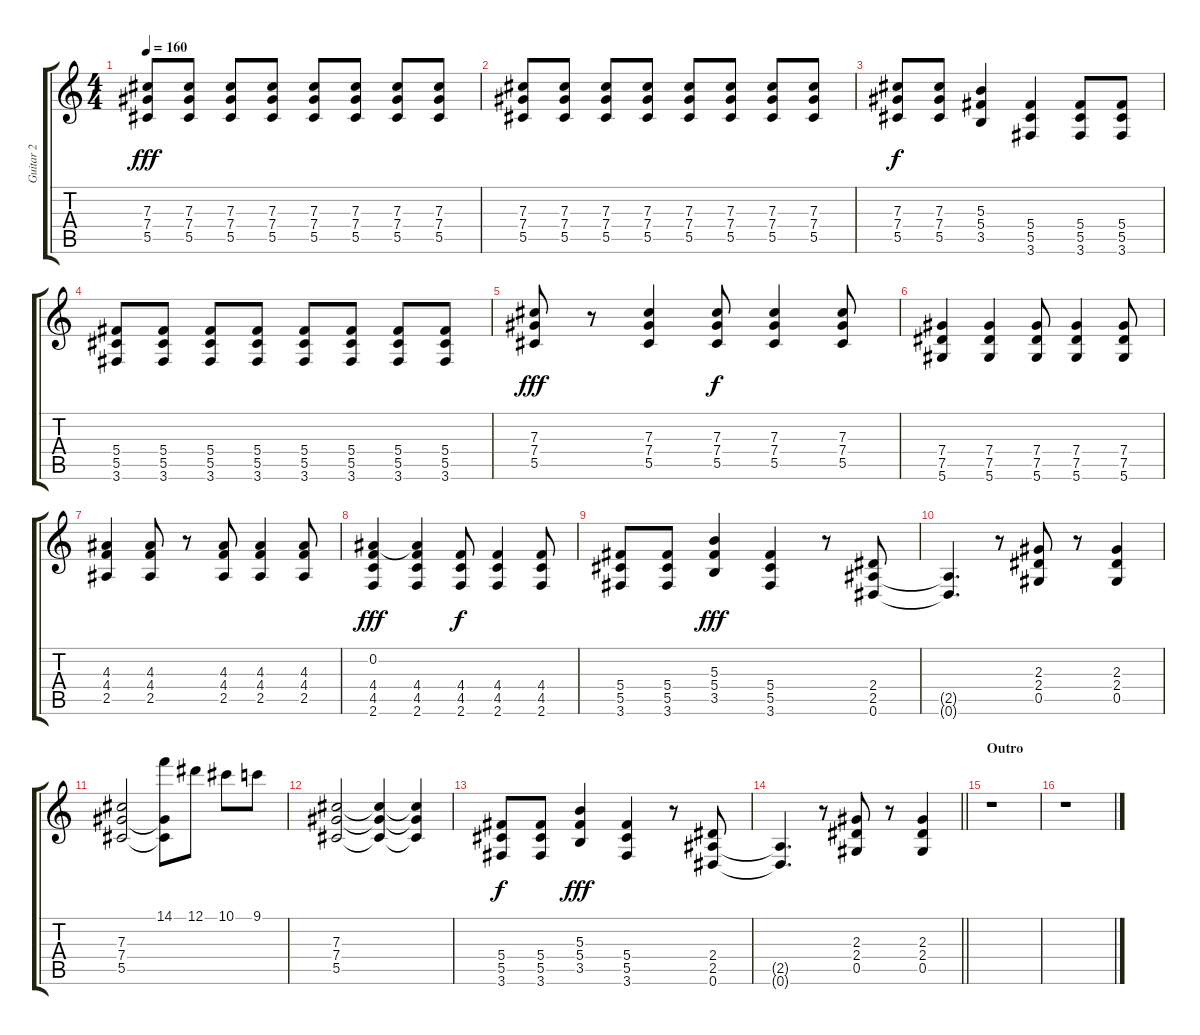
\track ("Guitar 2" "Guitar 2") {instrument overdrivenguitar}
\staff {score tabs}
\tuning (Eb4 Bb3 Gb3 Db3 Ab2 Eb2) {hide}
\ts (4 4)
\tempo 160
\clef g2
\ks c
(7.3 7.4 5.5).8{dy fff} (7.3 7.4 5.5).8 (7.3 7.4 5.5).8 (7.3 7.4 5.5).8 (7.3 7.4 5.5).8 (7.3 7.4 5.5).8 (7.3 7.4 5.5).8 (7.3 7.4 5.5).8 |
(7.3 7.4 5.5).8 (7.3 7.4 5.5).8 (7.3 7.4 5.5).8 (7.3 7.4 5.5).8 (7.3 7.4 5.5).8 (7.3 7.4 5.5).8 (7.3 7.4 5.5).8 (7.3 7.4 5.5).8 |
(7.3 7.4 5.5).8{dy f} (7.3 7.4 5.5).8 (5.3 5.4 3.5).4 (5.4 5.5 3.6).4 (5.4 5.5 3.6).8 (5.4 5.5 3.6).8 |
(5.4 5.5 3.6).8 (5.4 5.5 3.6).8 (5.4 5.5 3.6).8 (5.4 5.5 3.6).8 (5.4 5.5 3.6).8 (5.4 5.5 3.6).8 (5.4 5.5 3.6).8 (5.4 5.5 3.6).8 |
(7.3 7.4 5.5).8{dy fff} r.8 (7.3 7.4 5.5).4 (7.3 7.4 5.5).8{dy f} (7.3 7.4 5.5).4 (7.3 7.4 5.5).8 |
(7.4 7.5 5.6).4 (7.4 7.5 5.6).4 (7.4 7.5 5.6).8 (7.4 7.5 5.6).4 (7.4 7.5 5.6).8 |
(4.3 4.4 2.5).4 (4.3 4.4 2.5).8 r.8 (4.3 4.4 2.5).8 (4.3 4.4 2.5).4 (4.3 4.4 2.5).8 |
(0.2 4.4 4.5 2.6).4{dy fff} (0.2{t} 4.4 4.5 2.6).4 (4.4 4.5 2.6).8{dy f} (4.4 4.5 2.6).4 (4.4 4.5 2.6).8 |
(5.4 5.5 3.6).8 (5.4 5.5 3.6).8 (5.3 5.4 3.5).4{dy fff} (5.4 5.5 3.6).4 r.8 (2.4 2.5 0.6).8 |
(2.5{t} 0.6{t}).4{d} r.8 (2.3 2.4 0.5).8 r.8 (2.3 2.4 0.5).4 |
(7.3 7.4 5.5).2 (14.1 7.4{t} 5.5{t}).8 12.1.8 10.1.8 9.1.8 |
(7.3 7.4 5.5).2 (7.3{t} 7.4{t} 5.5{t}).4 (7.3{t} 7.4{t} 5.5{t}).4 |
(5.4 5.5 3.6).8{dy f} (5.4 5.5 3.6).8 (5.3 5.4 3.5).4{dy fff} (5.4 5.5 3.6).4 r.8 (2.4 2.5 0.6).8 |
\barLineRight lightlight
(2.5{t} 0.6{t}).4{d} r.8 (2.3 2.4 0.5).8 r.8 (2.3 2.4 0.5).4 |
\section ("" "Outro")
r.1 |
r.1
